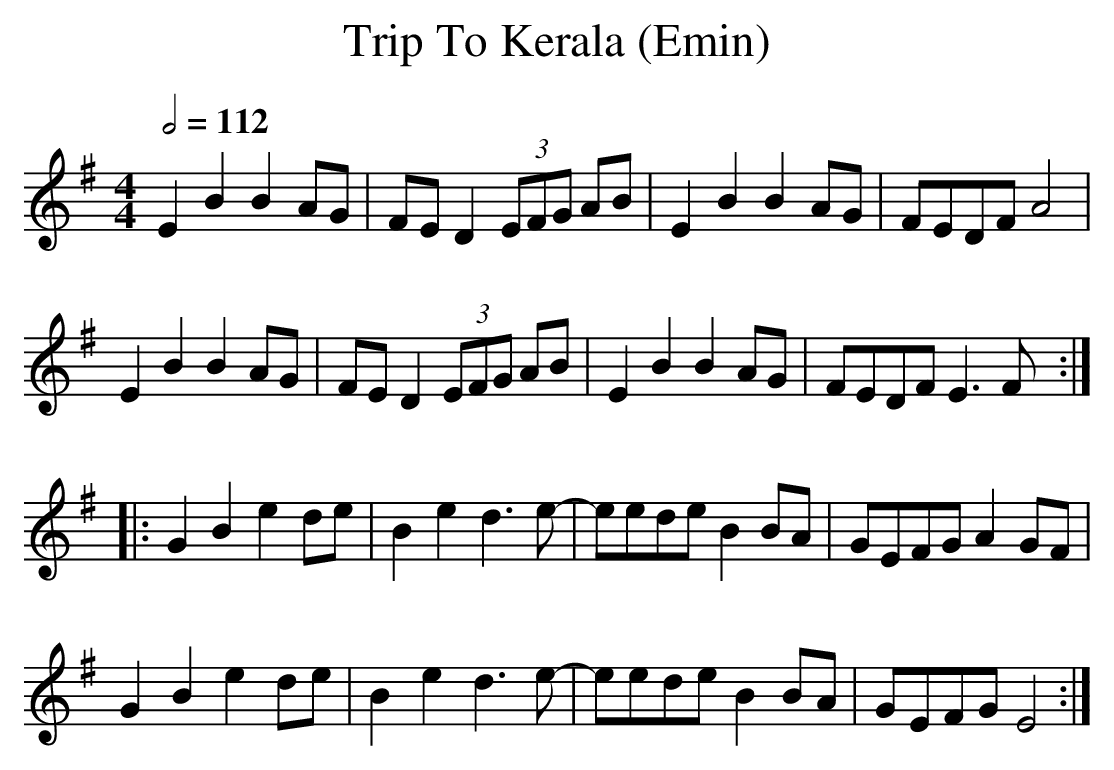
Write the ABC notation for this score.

X:1
T:Trip To Kerala (Emin)
Q:1/2=112
M:4/4
L:1/8
K:Emin
E2B2B2AG|FED2(3EFG AB|E2B2B2AG|FEDFA4|
E2B2B2AG|FED2(3EFG AB|E2B2B2AG|FEDFE3F:|
|:G2B2e2de|B2e2d3e-|eede B2BA|GEFG A2GF|
G2B2e2de|B2e2d3e-|eede B2BA|GEFG E4:|
